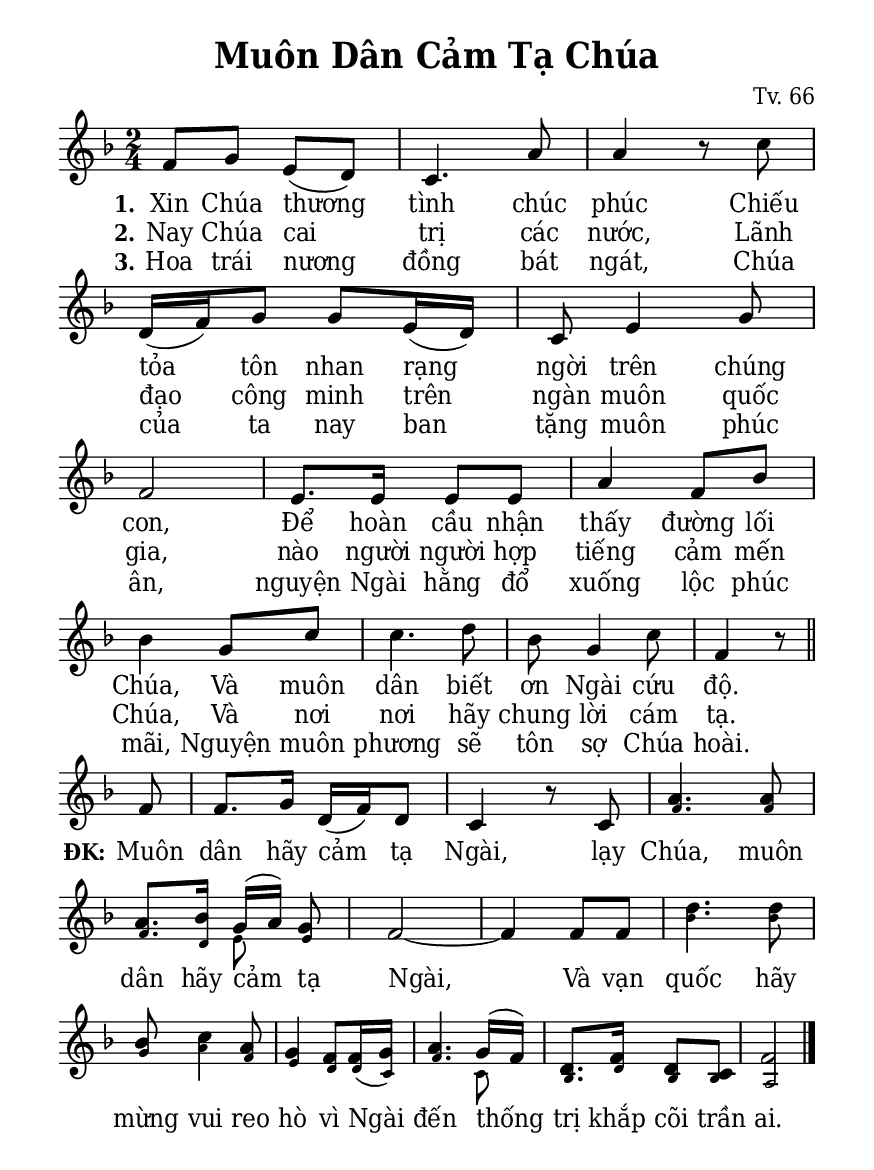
% Cài đặt chung\
\version "2.22.1"
\include "english.ly"

\header {
  title = "Muôn Dân Cảm Tạ Chúa"
  composer = "Tv. 66"
  %arranger = "Lm. Kim Long"
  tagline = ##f
}

% Nhạc phiên khúc
nhacPhienKhucSop = \relative c' {
  f8 g e (d) |
  c4. a'8 |
  a4 r8 c |
  d,16 (f) g8 g e16 (d) |
  c8 e4 g8 |
  f2 |
  e8. e16 e8 e |
  a4 f8 bf |
  bf4 g8 c |
  c4. d8 |
  bf g4 c8 |
  f,4 r8 \bar "||"
  
  f |
  f8. g16 d (f) d8 |
  c4 r8 c |
  a'4. a8 |
  a8. bf16 g (a) g8 |
  f2 ~ |
  f4 f8 f |
  d'4. d8 |
  bf c4 a8 |
  g4 f8 f16 (g) |
  a4. g16 (f) |
  d8. f16 d8 c |
  f2 \bar "|."
}

nhacPhienKhucAlto = \relative c' {
  R2*11
  r4.
  f8 |
  f8. g16 d (f) d8 |
  c4 r8 c |
  f4. f8 |
  f8. d16 e8 e |
  f2 ~ |
  f4 f8 f |
  bf4. bf8 |
  g8 a4 f8 |
  e4 d8 d16 (c) |
  f4. c8 |
  bf8. d16 bf8 bf |
  a2
}

% Lời phiên khúc
loiPhienKhucSop = \lyrics {
  <<
    {
      \set stanza = "1."
      Xin Chúa thương tình chúc phúc
      Chiếu tỏa tôn nhan rạng ngời trên chúng con,
      Để hoàn cầu nhận thấy đường lối Chúa,
      Và muôn dân biết ơn Ngài cứu độ.
    }
    \new Lyrics {
	    \set associatedVoice = "beSop"
	    \set stanza = "2."
	    Nay Chúa cai trị các nước,
	    Lãnh đạo công minh trên ngàn muôn quốc gia,
	    nào người người hợp tiếng cảm mến Chúa,
	    Và nơi nơi hãy chung lời cám tạ.
    }
    \new Lyrics {
	    \set associatedVoice = "beSop"
	    \set stanza = "3."
	    Hoa trái nương đồng bát ngát,
	    Chúa của ta nay ban tặng muôn phúc ân,
	    nguyện Ngài hằng đổ xuống lộc phúc mãi,
	    Nguyện muôn phương sẽ tôn sợ Chúa hoài.
    }
  >>
  \set stanza = "ĐK:"
  Muôn dân hãy cảm tạ Ngài,
  lạy Chúa, muôn dân hãy cảm tạ Ngài,
  Và vạn quốc hãy mừng vui reo hò
  vì Ngài đến thống trị khắp cõi trần ai.
}

% Dàn trang
\paper {
  #(set-paper-size "a5")
  top-margin = 8\mm
  bottom-margin = 8\mm
  left-margin = 10\mm
  right-margin = 10\mm
  indent = #0
  #(define fonts
	 (make-pango-font-tree "Deja Vu Serif Condensed"
	 		       "Deja Vu Serif Condensed"
			       "Deja Vu Serif Condensed"
			       (/ 20 20)))
  print-page-number = ##f
  page-count = 1
}

TongNhip = {
  \key f \major \time 2/4
  \set Timing.beamExceptions = #'()
  \set Timing.baseMoment = #(ly:make-moment 1/4)
}

% Đổi kích thước nốt cho bè phụ
notBePhu =
#(define-music-function (font-size music) (number? ly:music?)
   (for-some-music
     (lambda (m)
       (if (music-is-of-type? m 'rhythmic-event)
           (begin
             (set! (ly:music-property m 'tweaks)
                   (cons `(font-size . ,font-size)
                         (ly:music-property m 'tweaks)))
             #t)
           #f))
     music)
   music)

\score {
  \new ChoirStaff <<
    \new Staff \with {
        \consists "Merge_rests_engraver"
        printPartCombineTexts = ##f
      }
      <<
      \new Voice \TongNhip \partCombine 
        \nhacPhienKhucSop
        \notBePhu -3 { \nhacPhienKhucAlto }
      \new NullVoice = beSop \nhacPhienKhucSop
      \new Lyrics \lyricsto beSop \loiPhienKhucSop
      >>
  >>
  \layout {
    %\override Staff.TimeSignature.transparent = ##t
    \override Lyrics.LyricSpace.minimum-distance = #0.8
    \override Score.BarNumber.break-visibility = ##(#f #f #f)
    \override Score.SpacingSpanner.uniform-stretching = ##t
  } 
}
